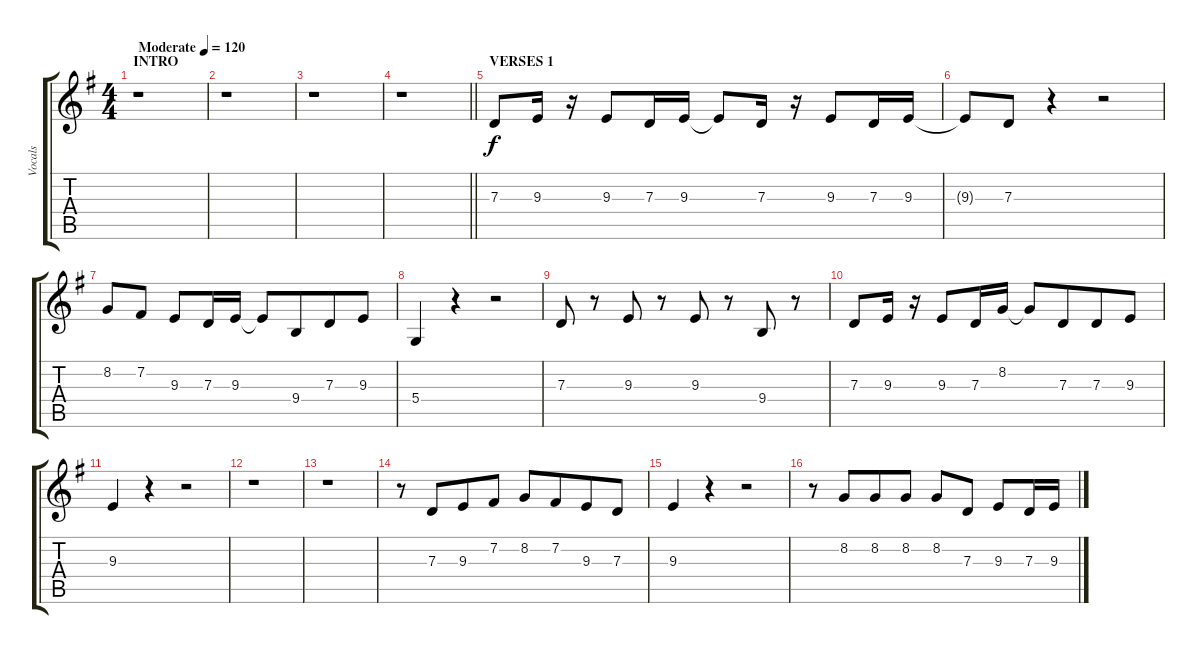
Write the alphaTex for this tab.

\track ("Vocals" "Vocals") {instrument harmonica}
\staff {score tabs}
\tuning (E4 B3 G3 D3 A2 E2) {hide}
\ts (4 4)
\section ("" "INTRO")
\tempo (120 "Moderate")
\clef g2
\ks eminor
r.1{dy f instrument harmonica} |
r.1 |
r.1 |
\barLineRight lightlight
r.1 |
\section ("" "VERSES 1")
7.3.8 9.3.16 r.16 9.3.8 7.3.16 9.3.16 9.3{t}.8 7.3.16 r.16 9.3.8 7.3.16 9.3.16 |
9.3{t}.8 7.3.8 r.4 r.2 |
8.2.8 7.2.8 9.3.8 7.3.16 9.3.16 9.3{t}.8 9.4.8{beam merge} 7.3.8 9.3.8 |
5.4.4 r.4 r.2 |
7.3.8 r.8 9.3.8 r.8 9.3.8 r.8 9.4.8 r.8 |
7.3.8 9.3.16 r.16 9.3.8 7.3.16 8.2.16 8.2{t}.8 7.3.8{beam merge} 7.3.8 9.3.8 |
9.3.4 r.4 r.2 |
r.1 |
r.1 |
r.8 7.3.8{beam merge} 9.3.8 7.2.8 8.2.8 7.2.8{beam merge} 9.3.8 7.3.8 |
9.3.4 r.4 r.2 |
r.8 8.2.8{beam merge} 8.2.8 8.2.8 8.2.8 7.3.8 9.3.8 7.3.16 9.3.16
